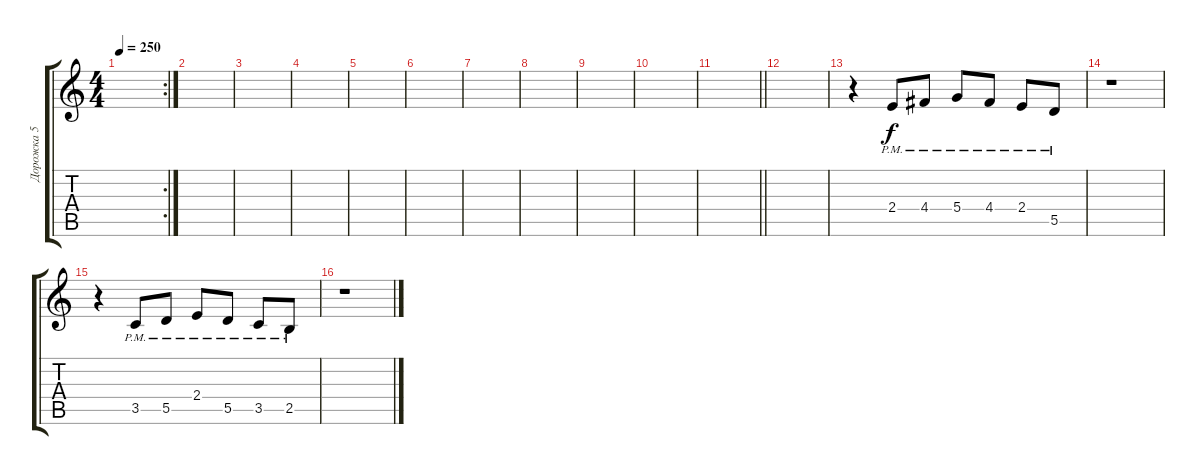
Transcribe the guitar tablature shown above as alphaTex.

\track ("Дорожка 5" "Дорожка 5") {instrument distortionguitar}
\staff {score tabs}
\tuning (E4 B3 G3 D3 A2 E2) {hide}
\rc 2
\ts (4 4)
\tempo 250
\clef g2
\ks c
|
|
|
|
|
|
|
|
|
|
\barLineRight lightlight
|
|
r.4{volume 9} 2.4{pm}.8 4.4{pm}.8 5.4{pm}.8 4.4{pm}.8 2.4{pm}.8 5.5{pm}.8 |
r.1 |
r.4 3.5{pm}.8 5.5{pm}.8 2.4{pm}.8 5.5{pm}.8 3.5{pm}.8 2.5{pm}.8 |
r.1
